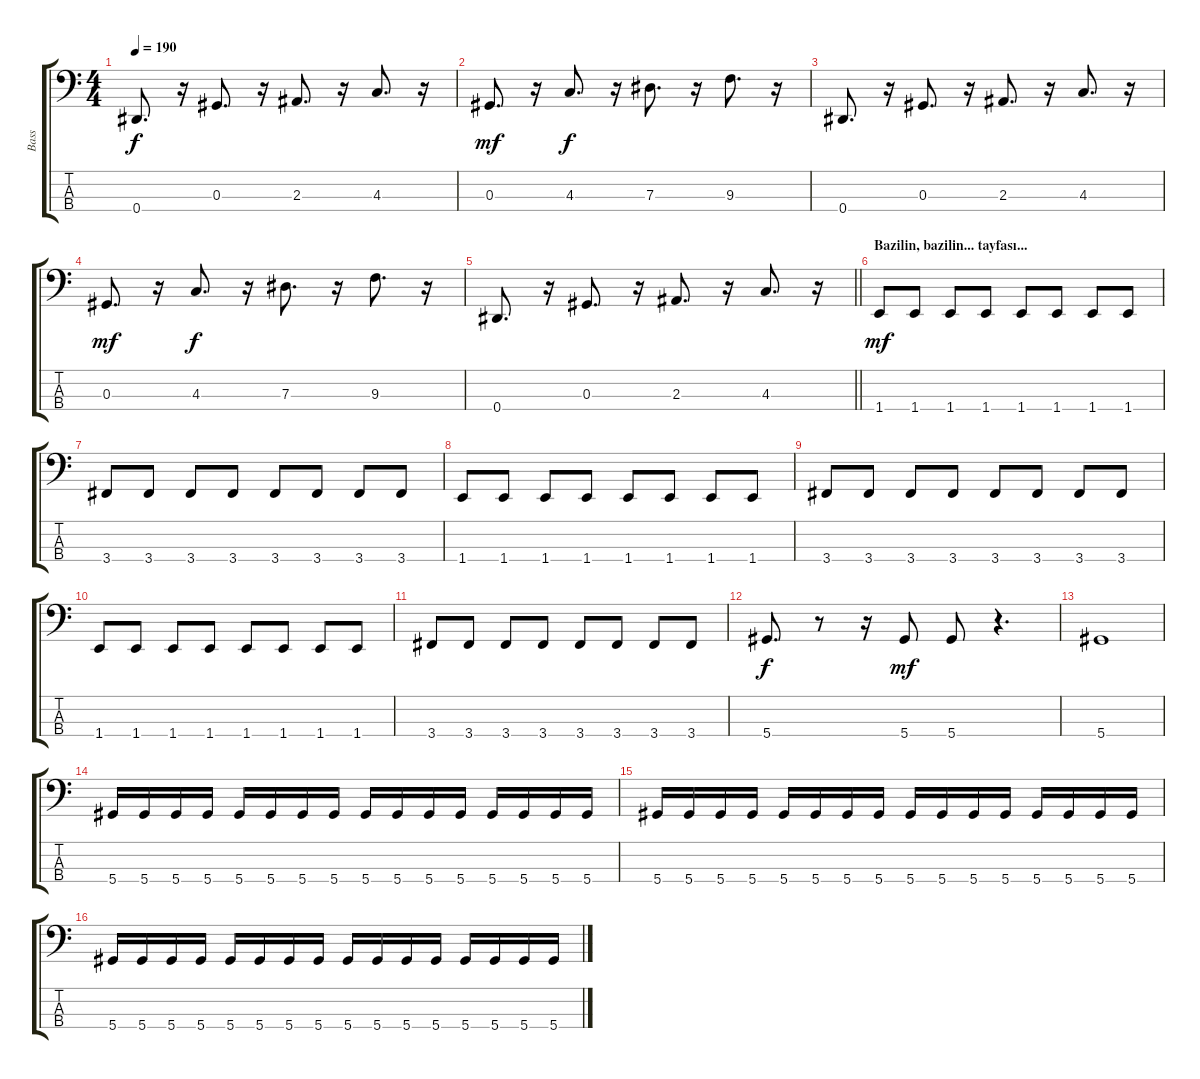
\track ("Bass" "Bass") {instrument electricbassfinger}
\staff {score tabs}
\tuning (Gb2 Db2 Ab1 Eb1) {hide}
\ts (4 4)
\tempo 190
\clef f4
\ks c
0.4.8{d dy f} r.16 0.3.8{d} r.16 2.3.8{d} r.16 4.3.8{d} r.16 |
0.3.8{d dy mf} r.16 4.3.8{d dy f} r.16 7.3.8{d} r.16 9.3.8{d} r.16 |
0.4.8{d} r.16 0.3.8{d} r.16 2.3.8{d} r.16 4.3.8{d} r.16 |
0.3.8{d dy mf} r.16 4.3.8{d dy f} r.16 7.3.8{d} r.16 9.3.8{d} r.16 |
\barLineRight lightlight
0.4.8{d} r.16 0.3.8{d} r.16 2.3.8{d} r.16 4.3.8{d} r.16 |
\section ("" "Bazilin, bazilin... tayfası...")
1.4.8{dy mf} 1.4.8 1.4.8 1.4.8 1.4.8 1.4.8 1.4.8 1.4.8 |
3.4.8 3.4.8 3.4.8 3.4.8 3.4.8 3.4.8 3.4.8 3.4.8 |
1.4.8 1.4.8 1.4.8 1.4.8 1.4.8 1.4.8 1.4.8 1.4.8 |
3.4.8 3.4.8 3.4.8 3.4.8 3.4.8 3.4.8 3.4.8 3.4.8 |
1.4.8 1.4.8 1.4.8 1.4.8 1.4.8 1.4.8 1.4.8 1.4.8 |
3.4.8 3.4.8 3.4.8 3.4.8 3.4.8 3.4.8 3.4.8 3.4.8 |
5.4.8{d dy f} r.8 r.16 5.4.8{dy mf} 5.4.8 r.4{d} |
5.4.1 |
5.4.16 5.4.16 5.4.16 5.4.16 5.4.16 5.4.16 5.4.16 5.4.16 5.4.16 5.4.16 5.4.16 5.4.16 5.4.16 5.4.16 5.4.16 5.4.16 |
5.4.16 5.4.16 5.4.16 5.4.16 5.4.16 5.4.16 5.4.16 5.4.16 5.4.16 5.4.16 5.4.16 5.4.16 5.4.16 5.4.16 5.4.16 5.4.16 |
5.4.16 5.4.16 5.4.16 5.4.16 5.4.16 5.4.16 5.4.16 5.4.16 5.4.16 5.4.16 5.4.16 5.4.16 5.4.16 5.4.16 5.4.16 5.4.16
